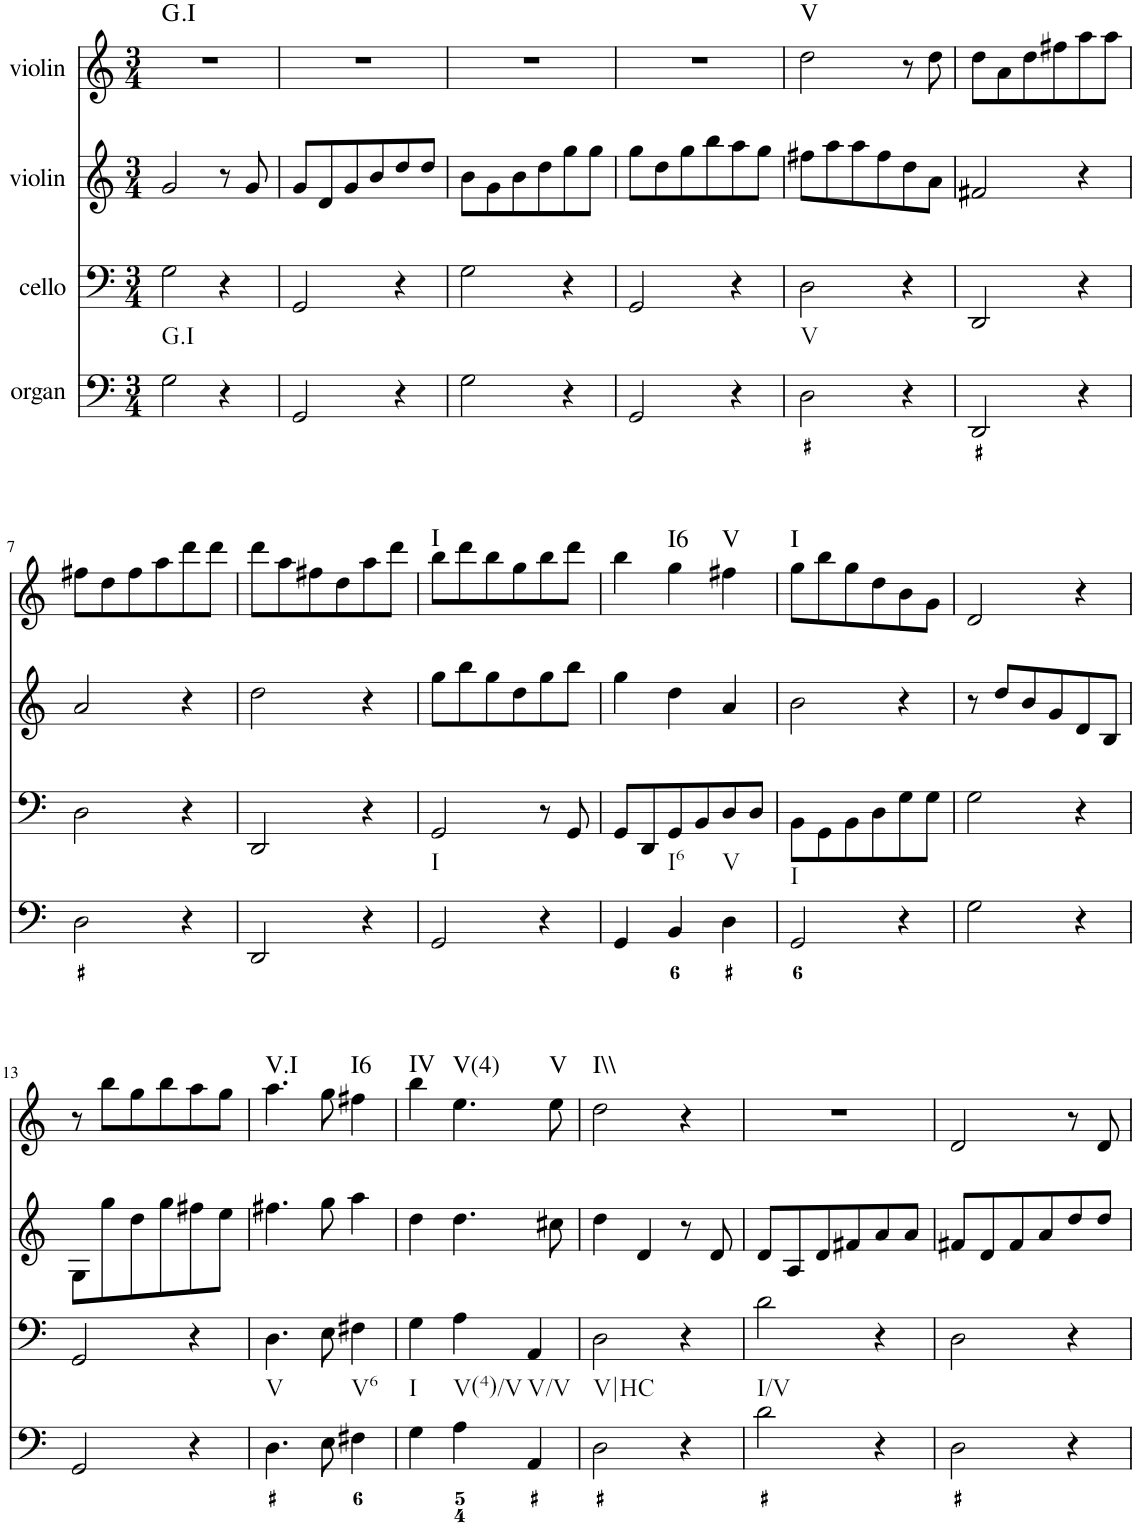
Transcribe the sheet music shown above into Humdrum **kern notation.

**kern	**kern	**kern	**kern	**harte
*part4	*part3	*part2	*part1	*part1
*staff4	*staff3	*staff2	*staff1	*
*I"organ	*I"cello	*I"violin	*I"violin	*
*	*	*I'Vln	*I'Vln	*
*clefF4	*clefF4	*clefG2	*clefG2	*
*k[]	*k[]	*k[]	*k[]	*
*M3/4	*M3/4	*M3/4	*M3/4	*
=1	=1	=1	=1	=1
!	!LO:TX:b:t=G.I	!	!	!
2G\	2G\	2g/	2.r	G:maj
4r	4r	8r	.	.
.	.	8g/	.	.
=2	=2	=2	=2	=2
2GG/	2GG/	8g/L	2.r	.
.	.	8d/	.	.
.	.	8g/	.	.
.	.	8b/	.	.
4r	4r	8dd/	.	.
.	.	8dd/J	.	.
=3	=3	=3	=3	=3
2G\	2G\	8b\L	2.r	.
.	.	8g\	.	.
.	.	8b\	.	.
.	.	8dd\	.	.
4r	4r	8gg\	.	.
.	.	8gg\J	.	.
=4	=4	=4	=4	=4
2GG/	2GG/	8gg\L	2.r	.
.	.	8dd\	.	.
.	.	8gg\	.	.
.	.	8bb\	.	.
4r	4r	8aa\	.	.
.	.	8gg\J	.	.
=5	=5	=5	=5	=5
!	!LO:TX:b:t=V	!	!	!LO:H:kt=V
2D\	2D\	8ff#X\L	2dd\	N
.	.	8aa\	.	.
.	.	8aa\	.	.
.	.	8ff#\	.	.
4r	4r	8dd\	8r	.
.	.	8a\J	8dd\	.
=6	=6	=6	=6	=6
2DD/	2DD/	2f#X/	8dd\L	.
.	.	.	8a\	.
.	.	.	8dd\	.
.	.	.	8ff#X\	.
4r	4r	4r	8aa\	.
.	.	.	8aa\J	.
!!LO:LB:g=z
=7	=7	=7	=7	=7
2D\	2D\	2a/	8ff#X\L	.
.	.	.	8dd\	.
.	.	.	8ff#\	.
.	.	.	8aa\	.
4r	4r	4r	8ddd\	.
.	.	.	8ddd\J	.
=8	=8	=8	=8	=8
2DD/	2DD/	2dd\	8ddd\L	.
.	.	.	8aa\	.
.	.	.	8ff#X\	.
.	.	.	8dd\	.
4r	4r	4r	8aa\	.
.	.	.	8ddd\J	.
=9	=9	=9	=9	=9
!	!LO:TX:b:t=I	!	!	!LO:H:kt=I
2GG/	2GG/	8gg\L	8bb\L	N
.	.	8bb\	8ddd\	.
.	.	8gg\	8bb\	.
.	.	8dd\	8gg\	.
4r	8r	8gg\	8bb\	.
.	8GG/	8bb\J	8ddd\J	.
=10	=10	=10	=10	=10
4GG/	8GG/L	4gg\	4bb\	.
.	8DD/	.	.	.
!	!LO:TX:b:t=I6	!	!	!LO:H:kt=I6
4BB/	8GG/	4dd\	4gg\	N
.	8BB/	.	.	.
!	!LO:TX:b:t=V	!	!	!LO:H:kt=V
4D\	8D/	4a/	4ff#X\	N
.	8D/J	.	.	.
=11	=11	=11	=11	=11
!	!LO:TX:b:t=I	!	!	!LO:H:kt=I
2GG/	8BB\L	2b\	8gg\L	N
.	8GG\	.	8bb\	.
.	8BB\	.	8gg\	.
.	8D\	.	8dd\	.
4r	8G\	4r	8b\	.
.	8G\J	.	8g\J	.
=12	=12	=12	=12	=12
2G\	2G\	8r	2d/	.
.	.	8dd/L	.	.
.	.	8b/	.	.
.	.	8g/	.	.
4r	4r	8d/	4r	.
.	.	8B/J	.	.
!!LO:LB:g=z
=13	=13	=13	=13	=13
2GG/	2GG/	8G\L	8r	.
.	.	8gg\	8bb\L	.
.	.	8dd\	8gg\	.
.	.	8gg\	8bb\	.
4r	4r	8ff#X\	8aa\	.
.	.	8ee\J	8gg\J	.
=14	=14	=14	=14	=14
!	!LO:TX:b:t=V	!	!	!LO:H:kt=V.I
4.D\	4.D\	4.ff#X\	4.aa\	N
8E\	8E\	8gg\	8gg\	.
!	!LO:TX:b:t=V6	!	!	!LO:H:kt=I6
4F#X\	4F#X\	4aa\	4ff#X\	N
=15	=15	=15	=15	=15
!	!LO:TX:b:t=I	!	!	!LO:H:kt=IV
4G\	4G\	4dd\	4bb\	N
!	!LO:TX:b:t=V(4)/V	!	!	!LO:H:kt=V(4)
4A\	4A\	4.dd\	4.ee\	N
!	!LO:TX:b:t=V/V	!	!	!
4AA/	4AA/	.	.	.
!	!	!	!	!LO:H:kt=V
.	.	8cc#X\	8ee\	N
=16	=16	=16	=16	=16
!	!LO:TX:b:t=V|HC	!	!	!LO:H:kt=I\\
2D\	2D\	4dd\	2dd\	N
.	.	4d/	.	.
4r	4r	8r	4r	.
.	.	8d/	.	.
=17	=17	=17	=17	=17
!	!LO:TX:b:t=I/V	!	!	!
2d\	2d\	8d/L	2.r	.
.	.	8A/	.	.
.	.	8d/	.	.
.	.	8f#X/	.	.
4r	4r	8a/	.	.
.	.	8a/J	.	.
=18	=18	=18	=18	=18
2D\	2D\	8f#X/L	2d/	.
.	.	8d/	.	.
.	.	8f#/	.	.
.	.	8a/	.	.
4r	4r	8dd/	8r	.
.	.	8dd/J	8d/	.
=	=	=	=	=
*-	*-	*-	*-	*-
